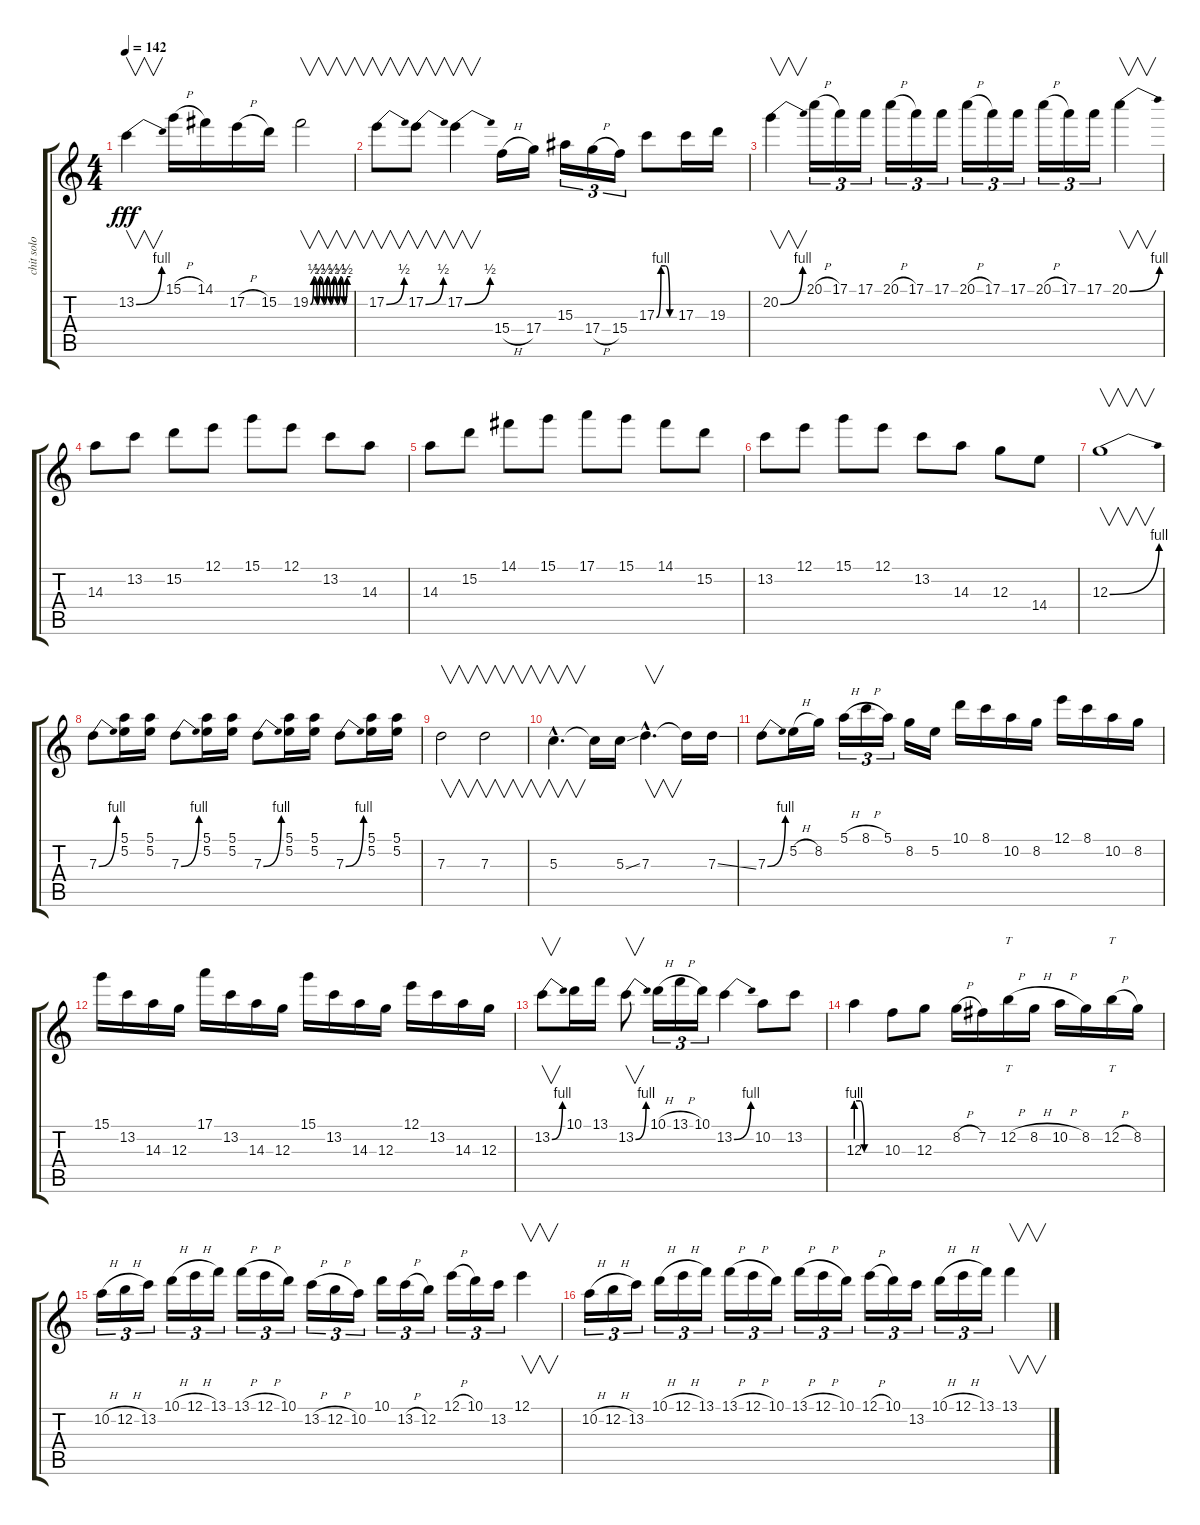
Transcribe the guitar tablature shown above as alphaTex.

\track ("chit solo" "chit solo") {instrument overdrivenguitar}
\staff {score tabs}
\tuning (E4 B3 G3 D3 A2 E2) {hide}
\ts (4 4)
\tempo 142
\clef g2
\ks c
13.2{be (bend 0 0 60 4)}.4{v dy fff} 15.1{h}.16 14.1.16 17.2{h}.16 15.2.16 19.2{be (custom 0 0 5 2 10 0 14 2 20 0 25 2 30 0 35 2 40 0 45 2 50 0 55 2 60 2)}.2{v} |
17.2{be (bend 0 0 60 2)}.8{v} 17.2{be (bend 0 0 60 2)}.8{v} 17.2{be (bend 0 0 60 2)}.4{v} 15.4{h}.16 17.4.16 15.3.16{tu (3 2)} 17.4{h}.16{tu (3 2)} 15.4.16{tu (3 2)} 17.3{be (custom 0 0 15 4 30 4 45 0 60 0)}.8 17.3.16 19.3.16 |
20.2{be (bend 0 0 60 4)}.4{v} 20.1{h}.16{tu (3 2)} 17.1.16{tu (3 2)} 17.1.16{tu (3 2)} 20.1{h}.16{tu (3 2)} 17.1.16{tu (3 2)} 17.1.16{tu (3 2)} 20.1{h}.16{tu (3 2)} 17.1.16{tu (3 2)} 17.1.16{tu (3 2)} 20.1{h}.16{tu (3 2)} 17.1.16{tu (3 2)} 17.1.16{tu (3 2)} 20.1{be (bend 0 0 60 4)}.4{v} |
14.3.8 13.2.8 15.2.8 12.1.8 15.1.8 12.1.8 13.2.8 14.3.8 |
14.3.8 15.2.8 14.1.8 15.1.8 17.1.8 15.1.8 14.1.8 15.2.8 |
13.2.8 12.1.8 15.1.8 12.1.8 13.2.8 14.3.8 12.3.8 14.4.8 |
12.3{be (bend 0 0 60 4)}.1{v} |
7.3{be (bend 0 0 60 4)}.8 (5.1 5.2).16 (5.1 5.2).16 7.3{be (bend 0 0 60 4)}.8 (5.1 5.2).16 (5.1 5.2).16 7.3{be (bend 0 0 60 4)}.8 (5.1 5.2).16 (5.1 5.2).16 7.3{be (bend 0 0 60 4)}.8 (5.1 5.2).16 (5.1 5.2).16 |
7.3.2{v} 7.3.2{v} |
5.3{hac}.4{v d} 5.3{t}.16 5.3{ss}.16 7.3{hac}.4{v d} 7.3{t}.16 7.3{ss}.16 |
7.3{be (bend 0 0 60 4)}.8 5.2{h}.16 8.2.16 5.1{h}.16{tu (3 2)} 8.1{h}.16{tu (3 2)} 5.1.16{tu (3 2)} 8.2.16 5.2.16 10.1.16 8.1.16 10.2.16 8.2.16 12.1.16 8.1.16 10.2.16 8.2.16 |
15.1.16 13.2.16 14.3.16 12.3.16 17.1.16 13.2.16 14.3.16 12.3.16 15.1.16 13.2.16 14.3.16 12.3.16 12.1.16 13.2.16 14.3.16 12.3.16 |
13.2{be (bend 0 0 60 4)}.8{v} 10.1.16 13.1.16 13.2{be (bend 0 0 60 4)}.8{v} 10.1{h}.16{tu (3 2)} 13.1{h}.16{tu (3 2)} 10.1.16{tu (3 2)} 13.2{be (bend 0 0 60 4)}.4 10.2.8 13.2.8 |
12.3{be (custom 0 4 10 4 20 0 40 0 60 0)}.4 10.3.8 12.3.8 8.2{h}.16 7.2.16 12.2{h}.16{tt} 8.2{h}.16 10.2{h}.16 8.2.16 12.2{h}.16{tt} 8.2.16 |
10.2{h}.16{tu (3 2)} 12.2{h}.16{tu (3 2)} 13.2.16{tu (3 2)} 10.1{h}.16{tu (3 2)} 12.1{h}.16{tu (3 2)} 13.1.16{tu (3 2)} 13.1{h}.16{tu (3 2)} 12.1{h}.16{tu (3 2)} 10.1.16{tu (3 2)} 13.2{h}.16{tu (3 2)} 12.2{h}.16{tu (3 2)} 10.2.16{tu (3 2)} 10.1.16{tu (3 2)} 13.2{h}.16{tu (3 2)} 12.2.16{tu (3 2)} 12.1{h}.16{tu (3 2)} 10.1.16{tu (3 2)} 13.2.16{tu (3 2)} 12.1.4{v} |
10.2{h}.16{tu (3 2)} 12.2{h}.16{tu (3 2)} 13.2.16{tu (3 2)} 10.1{h}.16{tu (3 2)} 12.1{h}.16{tu (3 2)} 13.1.16{tu (3 2)} 13.1{h}.16{tu (3 2)} 12.1{h}.16{tu (3 2)} 10.1.16{tu (3 2)} 13.1{h}.16{tu (3 2)} 12.1{h}.16{tu (3 2)} 10.1.16{tu (3 2)} 12.1{h}.16{tu (3 2)} 10.1.16{tu (3 2)} 13.2.16{tu (3 2)} 10.1{h}.16{tu (3 2)} 12.1{h}.16{tu (3 2)} 13.1.16{tu (3 2)} 13.1.4{v}
